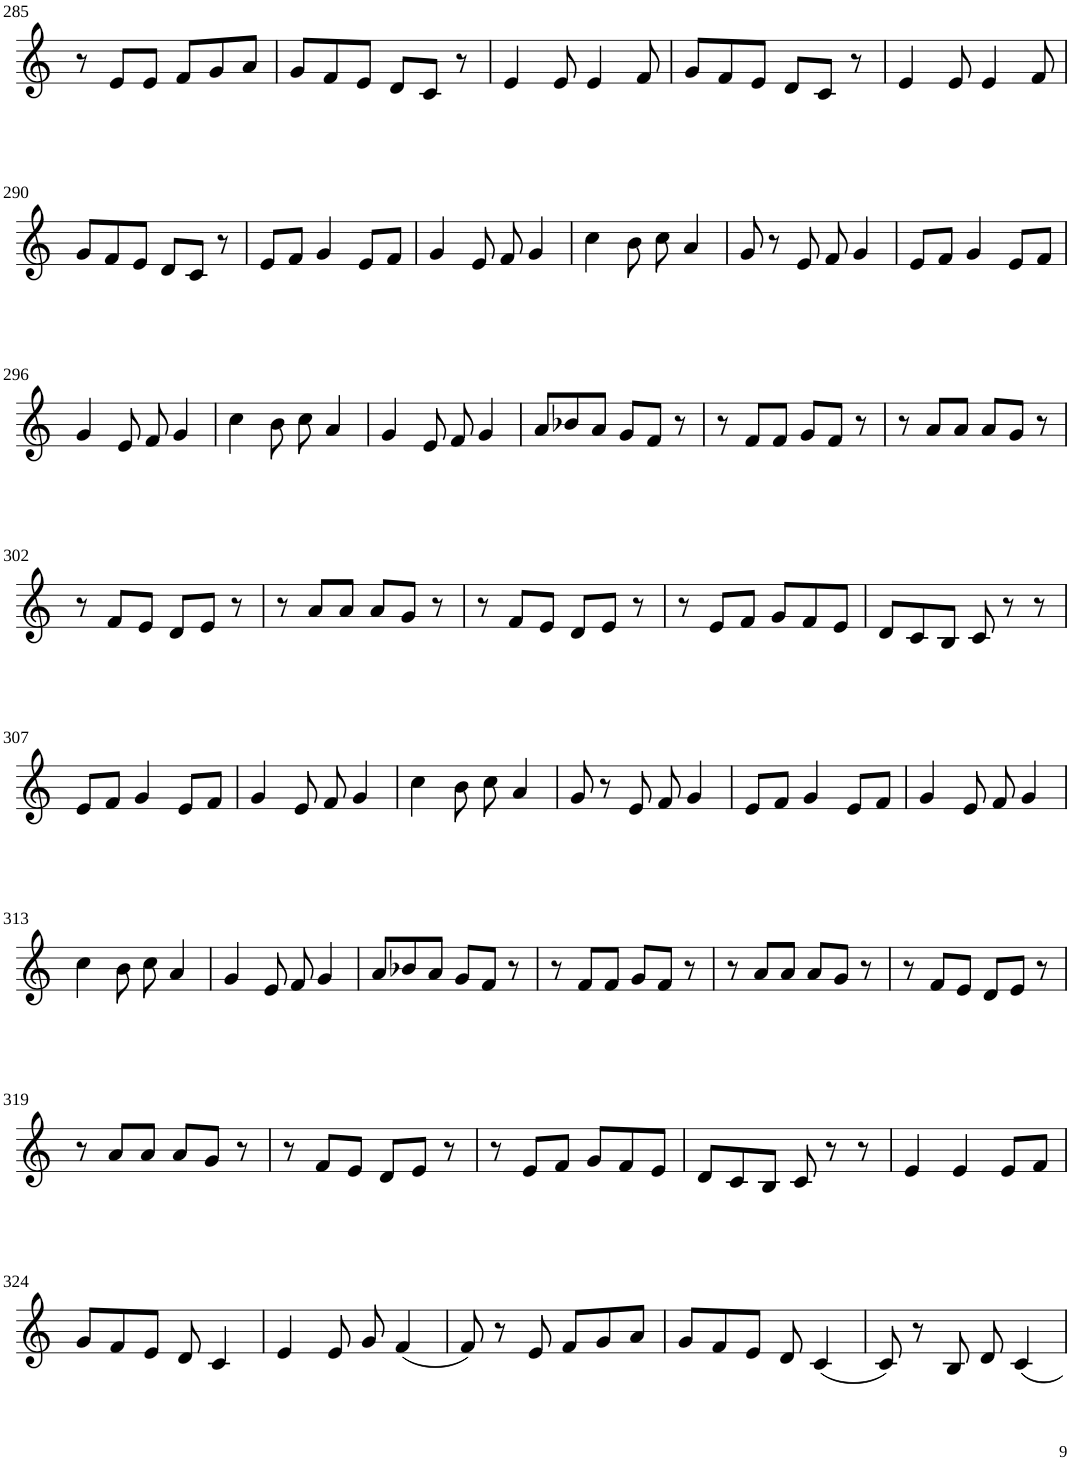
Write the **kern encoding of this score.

**kern
*part1
*staff1
*I"Violin
!!LO:PB:g=z
*clefG2
*k[]
*M6/8
=285
8r
8e/L
8e/J
8f/L
8g/
8a/J
=286
8g/L
8f/
8e/J
8d/L
8c/J
8r
=287
4e/
8e/
4e/
8f/
=288
8g/L
8f/
8e/J
8d/L
8c/J
8r
=289
4e/
8e/
4e/
8f/
!!LO:LB:g=z
=290
8g/L
8f/
8e/J
8d/L
8c/J
8r
=291
8e/L
8f/J
4g/
8e/L
8f/J
=292
4g/
8e/
8f/
4g/
=293
4cc\
8b\
8cc\
4a/
=294
8g/
8r
8e/
8f/
4g/
=295
8e/L
8f/J
4g/
8e/L
8f/J
!!LO:LB:g=z
=296
4g/
8e/
8f/
4g/
=297
4cc\
8b\
8cc\
4a/
=298
4g/
8e/
8f/
4g/
=299
8a/L
8b-X/
8a/J
8g/L
8f/J
8r
=300
8r
8f/L
8f/J
8g/L
8f/J
8r
=301
8r
8a/L
8a/J
8a/L
8g/J
8r
!!LO:LB:g=z
=302
8r
8f/L
8e/J
8d/L
8e/J
8r
=303
8r
8a/L
8a/J
8a/L
8g/J
8r
=304
8r
8f/L
8e/J
8d/L
8e/J
8r
=305
8r
8e/L
8f/J
8g/L
8f/
8e/J
=306
8d/L
8c/
8B/J
8c/
8r
8r
!!LO:LB:g=z
=307
8e/L
8f/J
4g/
8e/L
8f/J
=308
4g/
8e/
8f/
4g/
=309
4cc\
8b\
8cc\
4a/
=310
8g/
8r
8e/
8f/
4g/
=311
8e/L
8f/J
4g/
8e/L
8f/J
=312
4g/
8e/
8f/
4g/
!!LO:LB:g=z
=313
4cc\
8b\
8cc\
4a/
=314
4g/
8e/
8f/
4g/
=315
8a/L
8b-X/
8a/J
8g/L
8f/J
8r
=316
8r
8f/L
8f/J
8g/L
8f/J
8r
=317
8r
8a/L
8a/J
8a/L
8g/J
8r
=318
8r
8f/L
8e/J
8d/L
8e/J
8r
!!LO:LB:g=z
=319
8r
8a/L
8a/J
8a/L
8g/J
8r
=320
8r
8f/L
8e/J
8d/L
8e/J
8r
=321
8r
8e/L
8f/J
8g/L
8f/
8e/J
=322
8d/L
8c/
8B/J
8c/
8r
8r
=323
4e/
4e/
8e/L
8f/J
!!LO:LB:g=z
=324
8g/L
8f/
8e/J
8d/
4c/
=325
4e/
8e/
8g/
(4f/
=326
8f/)
8r
8e/
8f/L
8g/
8a/J
=327
8g/L
8f/
8e/J
8d/
(4c/
=328
8c/)
8r
8B/
8d/
4c/
=
*-
